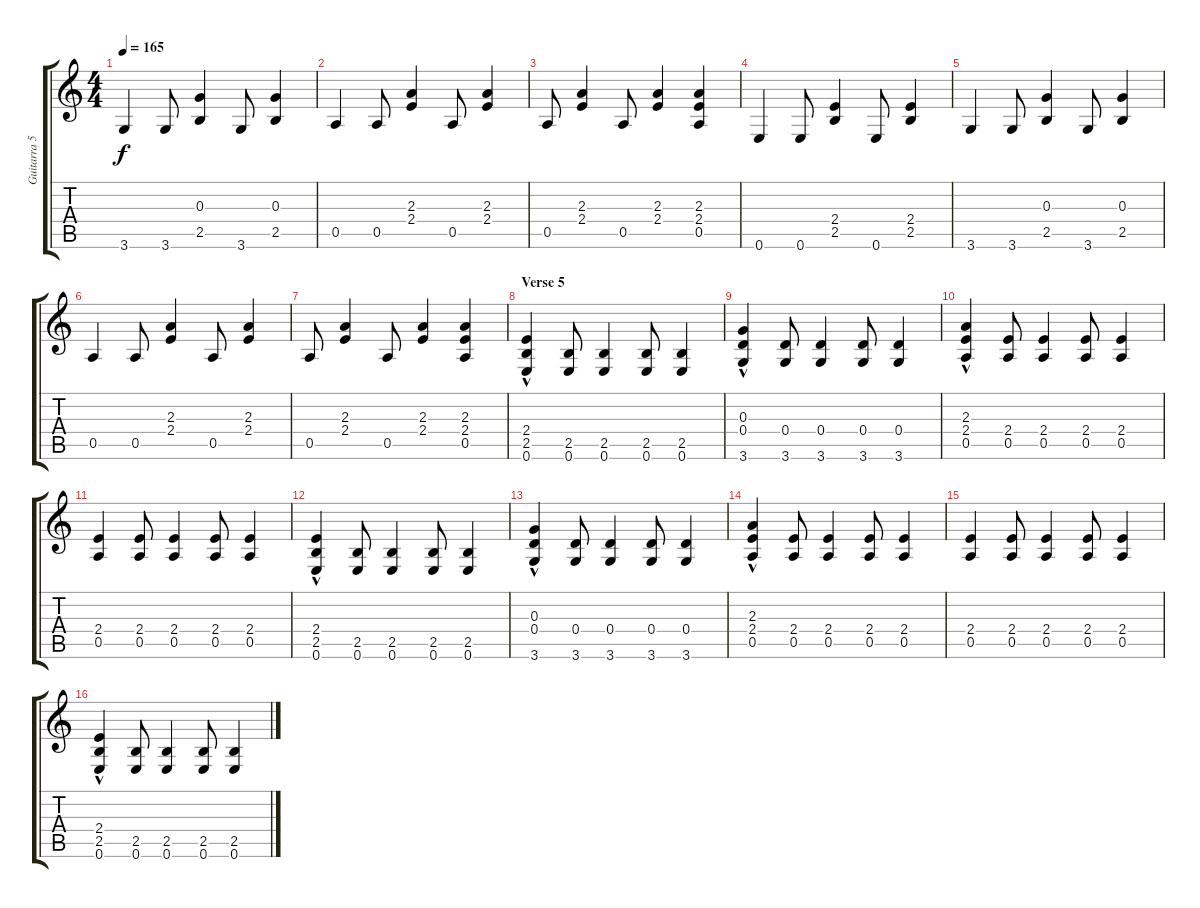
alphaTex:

\track ("Guitarra 5 ( Ritmica 2 )" "Guitarra 5") {instrument distortionguitar}
\staff {score tabs}
\tuning (E4 B3 G3 D3 A2 E2) {hide}
\ts (4 4)
\tempo 165
\clef g2
\ks c
3.6.4{dy f} 3.6.8 (0.3 2.5).4 3.6.8 (0.3 2.5).4 |
0.5.4 0.5.8 (2.3 2.4).4 0.5.8 (2.3 2.4).4 |
0.5.8 (2.3 2.4).4 0.5.8 (2.3 2.4).4 (2.3 2.4 0.5).4 |
0.6.4 0.6.8 (2.4 2.5).4 0.6.8 (2.4 2.5).4 |
3.6.4 3.6.8 (0.3 2.5).4 3.6.8 (0.3 2.5).4 |
0.5.4 0.5.8 (2.3 2.4).4 0.5.8 (2.3 2.4).4 |
0.5.8 (2.3 2.4).4 0.5.8 (2.3 2.4).4 (2.3 2.4 0.5).4 |
\section ("" "Verse 5")
(2.4{hac} 2.5 0.6).4 (2.5 0.6).8 (2.5 0.6).4 (2.5 0.6).8 (2.5 0.6).4 |
(0.3{hac} 0.4 3.6).4 (0.4 3.6).8 (0.4 3.6).4 (0.4 3.6).8 (0.4 3.6).4 |
(2.3{hac} 2.4 0.5).4 (2.4 0.5).8 (2.4 0.5).4 (2.4 0.5).8 (2.4 0.5).4 |
(2.4 0.5).4 (2.4 0.5).8 (2.4 0.5).4 (2.4 0.5).8 (2.4 0.5).4 |
(2.4{hac} 2.5 0.6).4 (2.5 0.6).8 (2.5 0.6).4 (2.5 0.6).8 (2.5 0.6).4 |
(0.3{hac} 0.4 3.6).4 (0.4 3.6).8 (0.4 3.6).4 (0.4 3.6).8 (0.4 3.6).4 |
(2.3{hac} 2.4 0.5).4 (2.4 0.5).8 (2.4 0.5).4 (2.4 0.5).8 (2.4 0.5).4 |
(2.4 0.5).4 (2.4 0.5).8 (2.4 0.5).4 (2.4 0.5).8 (2.4 0.5).4 |
(2.4{hac} 2.5 0.6).4 (2.5 0.6).8 (2.5 0.6).4 (2.5 0.6).8 (2.5 0.6).4
